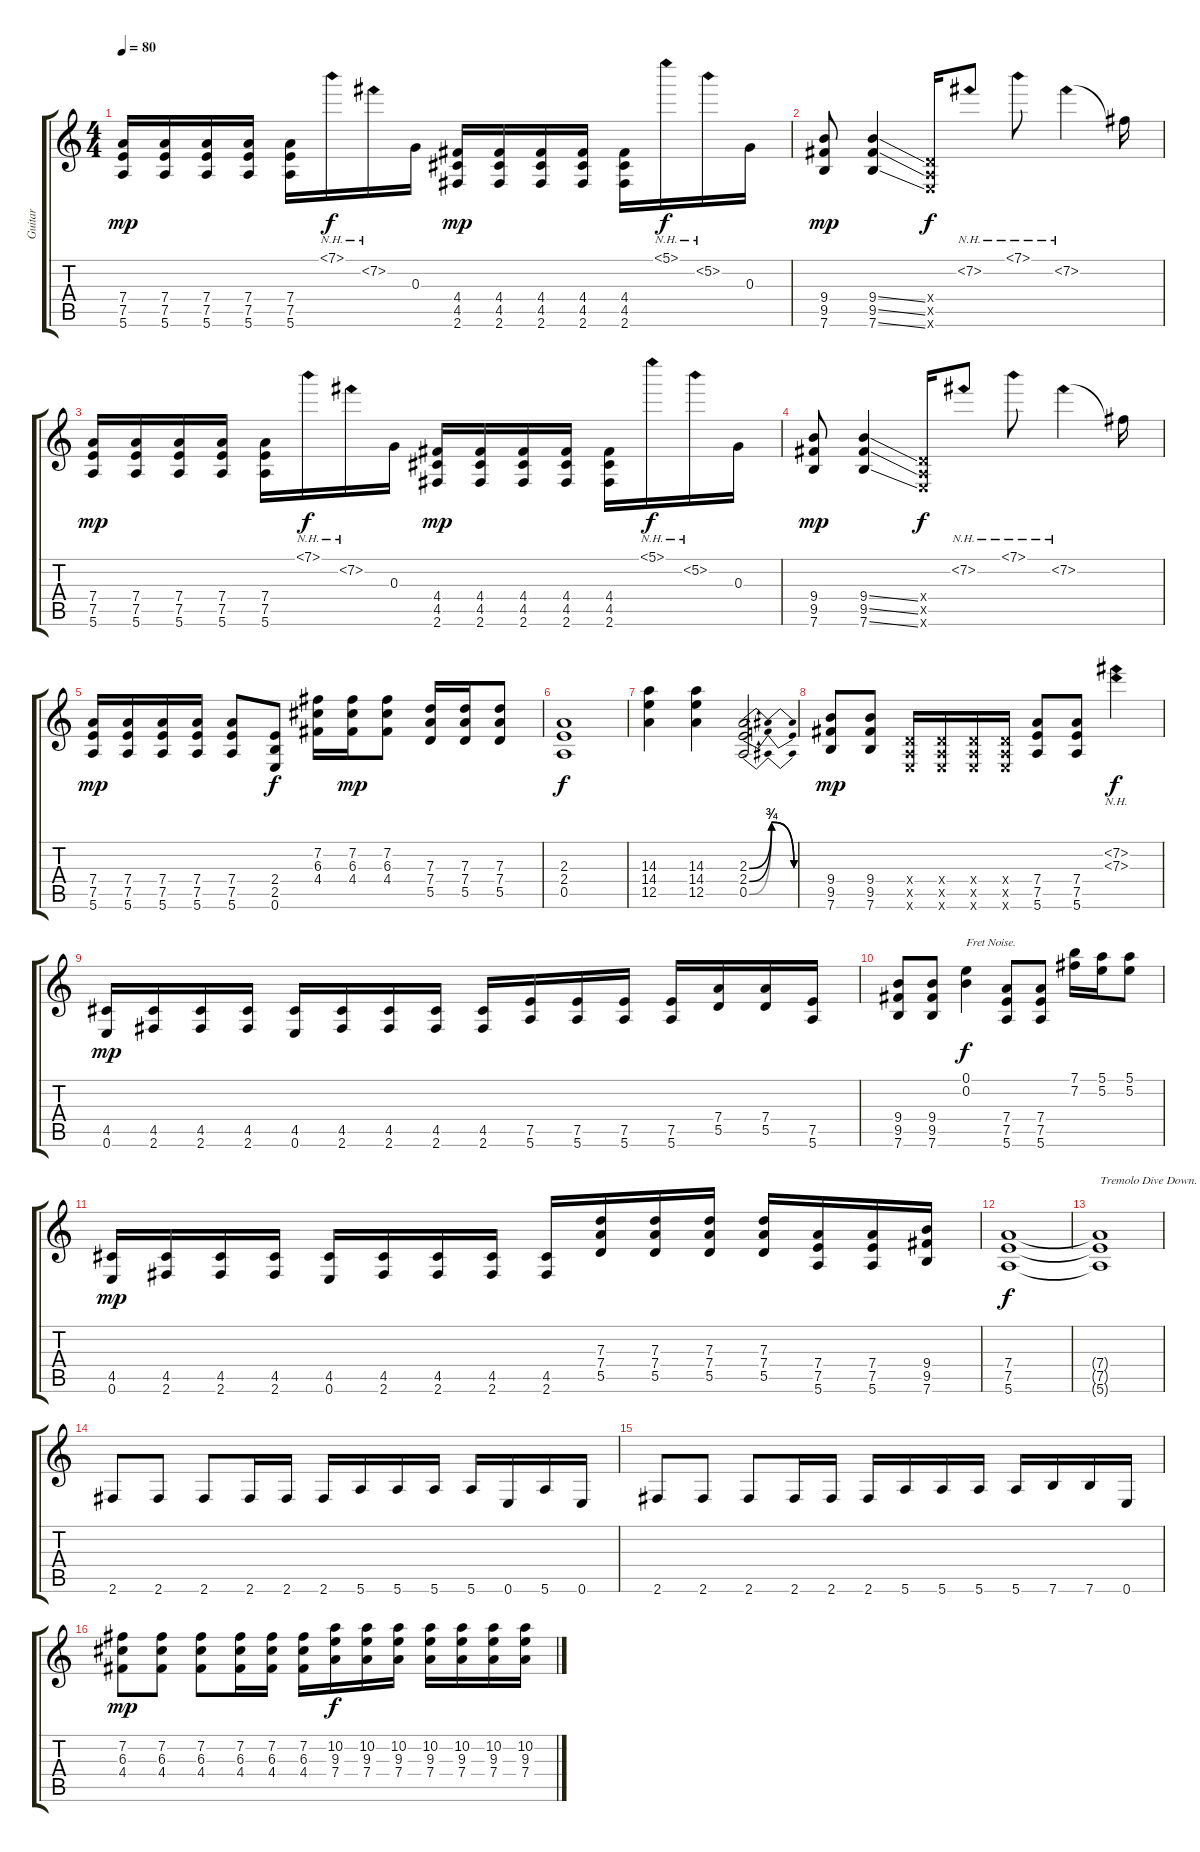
\track ("Guitar" "Guitar") {instrument overdrivenguitar}
\staff {score tabs}
\tuning (E4 B3 G3 D3 A2 E2) {hide}
\ts (4 4)
\tempo 80
\clef g2
\ks c
(7.4 7.5 5.6).16{dy mp} (7.4 7.5 5.6).16 (7.4 7.5 5.6).16 (7.4 7.5 5.6).16 (7.4 7.5 5.6).16 7.1{nh}.16{dy f} 7.2{nh}.16 0.3.16 (4.4 4.5 2.6).16{dy mp} (4.4 4.5 2.6).16 (4.4 4.5 2.6).16 (4.4 4.5 2.6).16 (4.4 4.5 2.6).16 5.1{nh}.16{dy f} 5.2{nh}.16 0.3.16 |
(9.4 9.5 7.6).8{dy mp} (9.4{ss} 9.5{ss} 7.6{ss}).4 (0.4{x} 0.5{x} 0.6{x}).16{dy f} 7.2{nh}.8 7.1{nh}.8 7.2{nh}.4 7.2{t}.16 |
(7.4 7.5 5.6).16{dy mp} (7.4 7.5 5.6).16 (7.4 7.5 5.6).16 (7.4 7.5 5.6).16 (7.4 7.5 5.6).16 7.1{nh}.16{dy f} 7.2{nh}.16 0.3.16 (4.4 4.5 2.6).16{dy mp} (4.4 4.5 2.6).16 (4.4 4.5 2.6).16 (4.4 4.5 2.6).16 (4.4 4.5 2.6).16 5.1{nh}.16{dy f} 5.2{nh}.16 0.3.16 |
(9.4 9.5 7.6).8{dy mp} (9.4{ss} 9.5{ss} 7.6{ss}).4 (0.4{x} 0.5{x} 0.6{x}).16{dy f} 7.2{nh}.8 7.1{nh}.8 7.2{nh}.4 7.2{t}.16 |
(7.4 7.5 5.6).16{dy mp} (7.4 7.5 5.6).16 (7.4 7.5 5.6).16 (7.4 7.5 5.6).16 (7.4 7.5 5.6).8 (2.4 2.5 0.6).8{dy f} (7.2 6.3 4.4).16 (7.2 6.3 4.4).16{dy mp} (7.2 6.3 4.4).8 (7.3 7.4 5.5).16 (7.3 7.4 5.5).16 (7.3 7.4 5.5).8 |
(2.3 2.4 0.5).1{dy f} |
(14.3 14.4 12.5).4 (14.3 14.4 12.5).4 (2.3{be (bendrelease 0 0 45 3 45 3 60 0)} 2.4{be (bendrelease 0 0 45 3 45 3 60 0)} 0.5{be (bendrelease 0 0 45 3 45 3 60 0)}).2 |
(9.4 9.5 7.6).8{dy mp} (9.4 9.5 7.6).8 (0.4{x} 0.5{x} 0.6{x}).16 (0.4{x} 0.5{x} 0.6{x}).16 (0.4{x} 0.5{x} 0.6{x}).16 (0.4{x} 0.5{x} 0.6{x}).16 (7.4 7.5 5.6).8 (7.4 7.5 5.6).8 (7.2{nh} 7.3{nh}).4{dy f} |
(4.5 0.6).16{dy mp} (4.5 2.6).16 (4.5 2.6).16 (4.5 2.6).16 (4.5 0.6).16 (4.5 2.6).16 (4.5 2.6).16 (4.5 2.6).16 (4.5 2.6).16 (7.5 5.6).16 (7.5 5.6).16 (7.5 5.6).16 (7.5 5.6).16 (7.4 5.5).16 (7.4 5.5).16 (7.5 5.6).16 |
(9.4 9.5 7.6).8 (9.4 9.5 7.6).8 (0.1 0.2).4{txt "Fret Noise." dy f instrument guitarfretnoise} (7.4 7.5 5.6).8{instrument overdrivenguitar} (7.4 7.5 5.6).8 (7.1 7.2).16 (5.1 5.2).16 (5.1 5.2).8 |
(4.5 0.6).16{dy mp} (4.5 2.6).16 (4.5 2.6).16 (4.5 2.6).16 (4.5 0.6).16 (4.5 2.6).16 (4.5 2.6).16 (4.5 2.6).16 (4.5 2.6).16 (7.3 7.4 5.5).16 (7.3 7.4 5.5).16 (7.3 7.4 5.5).16 (7.3 7.4 5.5).16 (7.4 7.5 5.6).16 (7.4 7.5 5.6).16 (9.4 9.5 7.6).16 |
(7.4 7.5 5.6).1{dy f} |
(7.4{t} 7.5{t} 5.6{t}).1{txt "Tremolo Dive Down."} |
2.6.8 2.6.8 2.6.8 2.6.16 2.6.16 2.6.16 5.6.16 5.6.16 5.6.16 5.6.16 0.6.16 5.6.16 0.6.16 |
2.6.8 2.6.8 2.6.8 2.6.16 2.6.16 2.6.16 5.6.16 5.6.16 5.6.16 5.6.16 7.6.16 7.6.16 0.6.16 |
(7.2 6.3 4.4).8{dy mp} (7.2 6.3 4.4).8 (7.2 6.3 4.4).8 (7.2 6.3 4.4).16 (7.2 6.3 4.4).16 (7.2 6.3 4.4).16 (10.2 9.3 7.4).16{dy f} (10.2 9.3 7.4).16 (10.2 9.3 7.4).16 (10.2 9.3 7.4).16 (10.2 9.3 7.4).16 (10.2 9.3 7.4).16 (10.2 9.3 7.4).16
